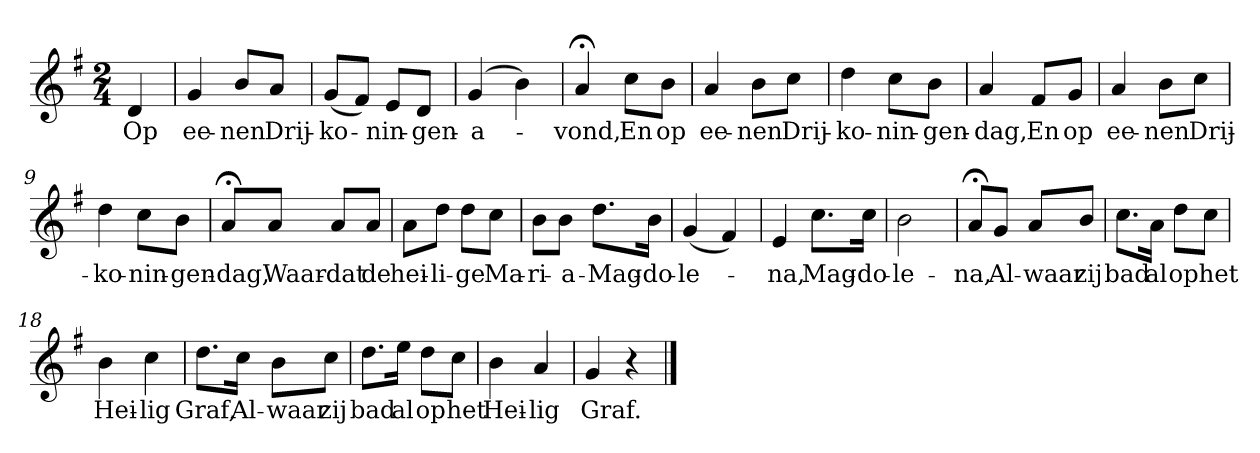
**kern	**text
*part1	*part1
*staff1	*staff1
*clefG2	*
*k[f#]	*
*G:	*
*M2/4	*
*MM120	*
=	=
4d	Op
=1	=1
4g	ee-
8b/L	-nen
8a/J	Drij-
=2	=2
(8g/L	-ko-
8f#/J)	.
8e/L	-nin-
8d/J	-gen-
=3	=3
(4g	-a-
4b)	.
=4	=4
4a;<	-vond,
8cc\L	En
8b\J	op
=5	=5
4a	ee-
8b\L	-nen
8cc\J	Drij-
=6	=6
4dd	-ko-
8cc\L	-nin-
8b\J	-gen-
=7	=7
4a	-dag,
8f#/L	En
8g/J	op
=8	=8
4a	ee-
8b\L	-nen
8cc\J	Drij-
=9	=9
4dd	-ko-
8cc\L	-nin-
8b\J	-gen-
=10	=10
8a;</L	-dag,
8a/J	Waar-
8a/L	-dat
8a/J	de
=11	=11
8a\L	hei-
8dd\J	-li-
8dd\L	-ge
8cc\J	Ma-
=12	=12
8b\L	-ri-
8b\J	-a-
8.dd\L	-Mag-
16b\Jk	-do-
=13	=13
(4g	-le-
4f#)	.
=14	=14
4e	-na,
8.cc\L	Mag-
16cc\Jk	-do-
=15	=15
2b	-le-
=16	=16
8a;</L	-na,
8g/J	Al-
8a/L	-waar
8b/J	zij
=17	=17
8.cc\L	bad
16a\Jk	al
8dd\L	op
8cc\J	het
=18	=18
4b	Hei-
4cc	-lig
=19	=19
8.dd\L	Graf,
16cc\Jk	Al-
8b\L	-waar
8cc\J	zij
=20	=20
8.dd\L	bad
16ee\Jk	al
8dd\L	op
8cc\J	het
=21	=21
4b	Hei-
4a	-lig
=22	=22
4g	Graf.
4r	.
==	==
*-	*-
